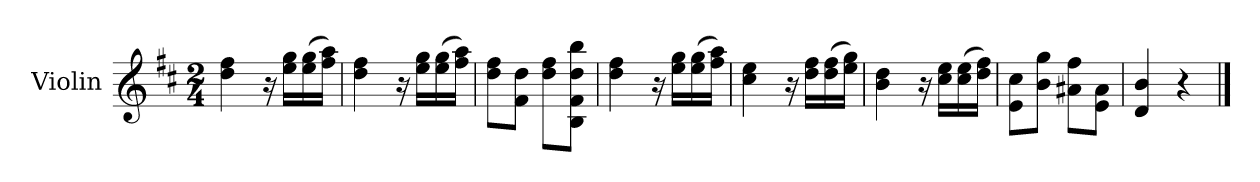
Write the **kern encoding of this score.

**kern
*part1
*staff1
*I"Violin
*I'Vln.
*clefG2
*k[f#c#]
*M2/4
=1
4dd\ 4ff#\
16r
16ee\ 16gg\LL
(>16ee\ 16gg\
16ff#\ 16aa\JJ)
=2
4dd\ 4ff#\
16r
16ee\ 16gg\LL
(>16ee\ 16gg\
16ff#\ 16aa\JJ)
=3
8dd\ 8ff#\L
8f#\ 8dd\J
8dd\ 8ff#\L
8B\ 8f#\ 8dd\ 8bb\J
=4
4dd\ 4ff#\
16r
16ee\ 16gg\LL
(>16ee\ 16gg\
16ff#\ 16aa\JJ)
=5
4cc#\ 4ee\
16r
16dd\ 16ff#\LL
(>16dd\ 16ff#\
16ee\ 16gg\JJ)
=6
4b\ 4dd\
16r
16cc#\ 16ee\LL
(>16cc#\ 16ee\
16dd\ 16ff#\JJ)
=7
8e\ 8cc#\L
8b\ 8gg\J
8a#X\ 8ff#\L
8e\ 8a#\J
=8
4d/ 4b/
4r
==
*-
